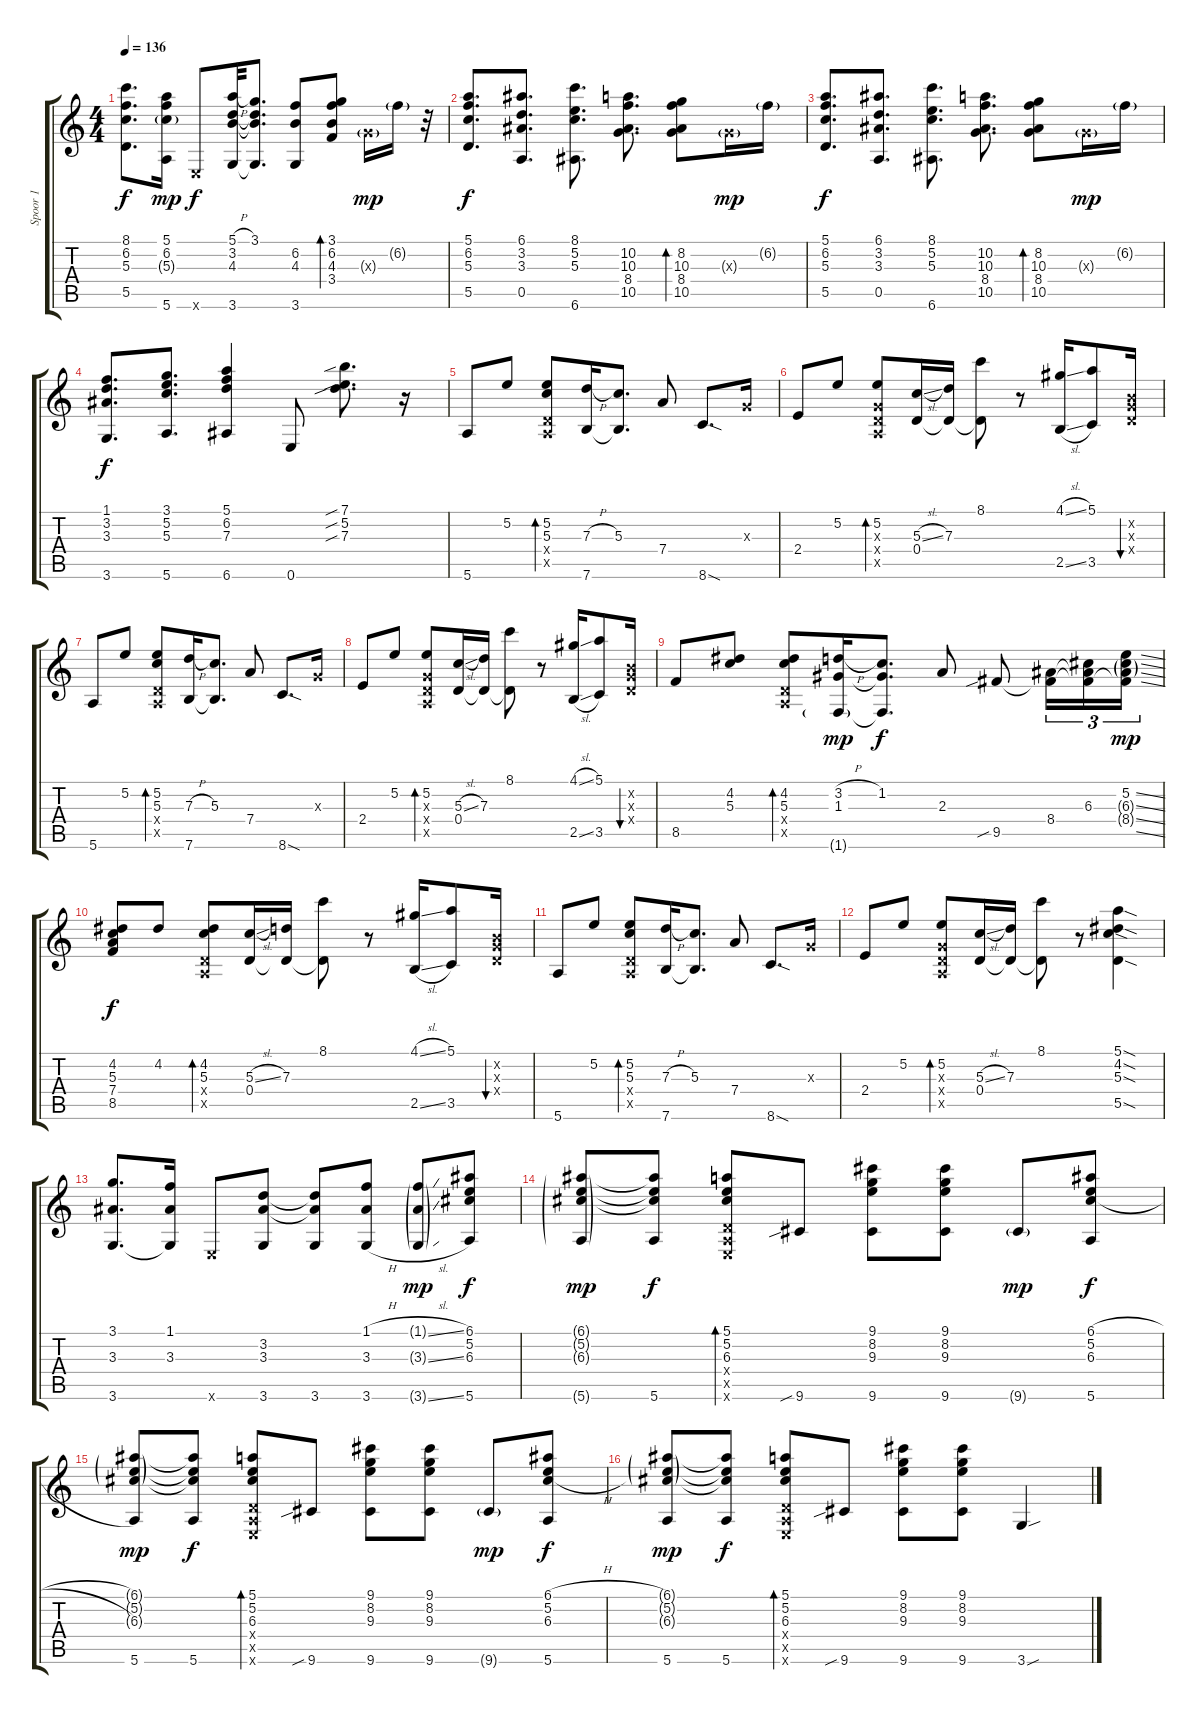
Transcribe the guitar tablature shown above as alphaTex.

\track ("Spoor 1" "Spoor 1") {instrument acousticguitarsteel}
\staff {score tabs}
\tuning (E4 B3 G3 D3 A2 E2) {hide}
\ts (4 4)
\tempo 136
\clef g2
\ks c
(8.1 6.2 5.3 5.5).8{d dy f} (5.1 6.2 5.3{g} 5.6).16{dy mp} 0.6{x}.8{dy f} (5.1{h} 3.2 4.3 3.6).32 (3.1 3.2{t} 4.3{t} 3.6{t}).8{d} (6.2 4.3 3.6).8 (3.1 6.2 4.3 3.4).8{bd 60} 0.3{g x}.16{dy mp} 6.2{g}.16 r.32 |
(5.1 6.2 5.3 5.5).8{d dy f} (6.1 3.2 3.3 0.5).8{d} (8.1 5.2 5.3 6.6).8{d} (10.2 10.3 8.4 10.5).8{d} (8.2 10.3 8.4 10.5).8{bd 60} 0.3{g x}.16{dy mp} 6.2{g}.16 |
(5.1 6.2 5.3 5.5).8{d dy f} (6.1 3.2 3.3 0.5).8{d} (8.1 5.2 5.3 6.6).8{d} (10.2 10.3 8.4 10.5).8{d} (8.2 10.3 8.4 10.5).8{bd 60} 0.3{g x}.16{dy mp} 6.2{g}.16 |
(1.1 3.2 3.3 3.6).8{d dy f} (3.1 5.2 5.3 5.6).8{d} (5.1 6.2 7.3 6.6).4 0.6.8 (7.1{sib} 5.2{sib} 7.3{sib}).8{d} r.16 |
5.6.8 5.2.8 (5.2 5.3 0.4{x} 0.5{x}).8{bd 60} (7.3{h} 7.6).16 (5.3 7.6{t}).8{d} 7.4.8 8.6{sod}.8{d} 0.3{x}.16 |
2.4.8 5.2.8 (5.2 0.3{x} 0.4{x} 0.5{x}).8{bd 60} (5.3{sl} 0.4).16 (7.3 0.4{t}).16 (8.1 0.4{t}).8 r.8 (4.1{sl} 2.5{sl}).16 (5.1 3.5).8 (0.2{x} 0.3{x} 0.4{x}).16{bu 60} |
5.6.8 5.2.8 (5.2 5.3 0.4{x} 0.5{x}).8{bd 60} (7.3{h} 7.6).16 (5.3 7.6{t}).8{d} 7.4.8 8.6{sod}.8{d} 0.3{x}.16 |
2.4.8 5.2.8 (5.2 0.3{x} 0.4{x} 0.5{x}).8{bd 60} (5.3{sl} 0.4).16 (7.3 0.4{t}).16 (8.1 0.4{t}).8 r.8 (4.1{sl} 2.5{sl}).16 (5.1 3.5).8 (0.2{x} 0.3{x} 0.4{x}).16{bu 60} |
8.5.8 (4.2 5.3).8 (4.2 5.3 0.4{x} 0.5{x}).8{bd 60} (3.2{h} 1.3 1.6{g}).16{dy mp} (1.2 1.3{t} 1.6{t}).8{d dy f} 2.3.8 9.5{sib}.8 (8.4 9.5{t}).16{tu (3 2)} (6.3 8.4{t} 9.5{t}).16{tu (3 2)} (5.2{ss} 6.3{ss g} 8.4{ss g} 9.5{ss t}).16{tu (3 2) dy mp} |
(4.2 5.3 7.4 8.5).8{dy f} 4.2.8 (4.2 5.3 0.4{x} 0.5{x}).8{bd 60} (5.3{sl} 0.4).16 (7.3 0.4{t}).16 (8.1 0.4{t}).8 r.8 (4.1{sl} 2.5{sl}).16 (5.1 3.5).8 (0.2{x} 0.3{x} 0.4{x}).16{bu 60} |
5.6.8 5.2.8 (5.2 5.3 0.4{x} 0.5{x}).8{bd 60} (7.3{h} 7.6).16 (5.3 7.6{t}).8{d} 7.4.8 8.6{sod}.8{d} 0.3{x}.16 |
2.4.8 5.2.8 (5.2 0.3{x} 0.4{x} 0.5{x}).8{bd 60} (5.3{sl} 0.4).16 (7.3 0.4{t}).16 (8.1 0.4{t}).8 r.8 (5.1{sod} 4.2{sod} 5.3{sod} 5.5{sod}).4 |
(3.1 3.3 3.6).8{d} (1.1 3.3 3.6{t}).16 0.6{x}.8 (3.2 3.3 3.6).8 (3.2{t} 3.3{t} 3.6).8 (1.1{h} 3.3{h} 3.6{h}).8 (1.1{sl g} 3.3{sl g} 3.6{sl g}).8{dy mp} (6.1 5.2 6.3 5.6).8{dy f} |
(6.1{g} 5.2{g} 6.3{g} 5.6{g}).8{dy mp} (6.1{t} 5.2{t} 6.3{t} 5.6).8{dy f} (5.1 5.2 6.3 0.4{x} 0.5{x} 0.6{x}).8{bd 60} 9.6{sib}.8 (9.1 8.2 9.3 9.6).8 (9.1 8.2 9.3 9.6).8 9.6{g}.8{dy mp} (6.1{h} 5.2 6.3{h} 5.6).8{dy f} |
(6.1{g} 5.2{g} 6.3{g} 5.6).8{dy mp} (6.1{t} 5.2{t} 6.3{t} 5.6).8{dy f} (5.1 5.2 6.3 0.4{x} 0.5{x} 0.6{x}).8{bd 60} 9.6{sib}.8 (9.1 8.2 9.3 9.6).8 (9.1 8.2 9.3 9.6).8 9.6{g}.8{dy mp} (6.1{h} 5.2 6.3{h} 5.6).8{dy f} |
(6.1{g} 5.2{g} 6.3{g} 5.6).8{dy mp} (6.1{t} 5.2{t} 6.3{t} 5.6).8{dy f} (5.1 5.2 6.3 0.4{x} 0.5{x} 0.6{x}).8{bd 60} 9.6{sib}.8 (9.1 8.2 9.3 9.6).8 (9.1 8.2 9.3 9.6).8 3.6{sou}.4
